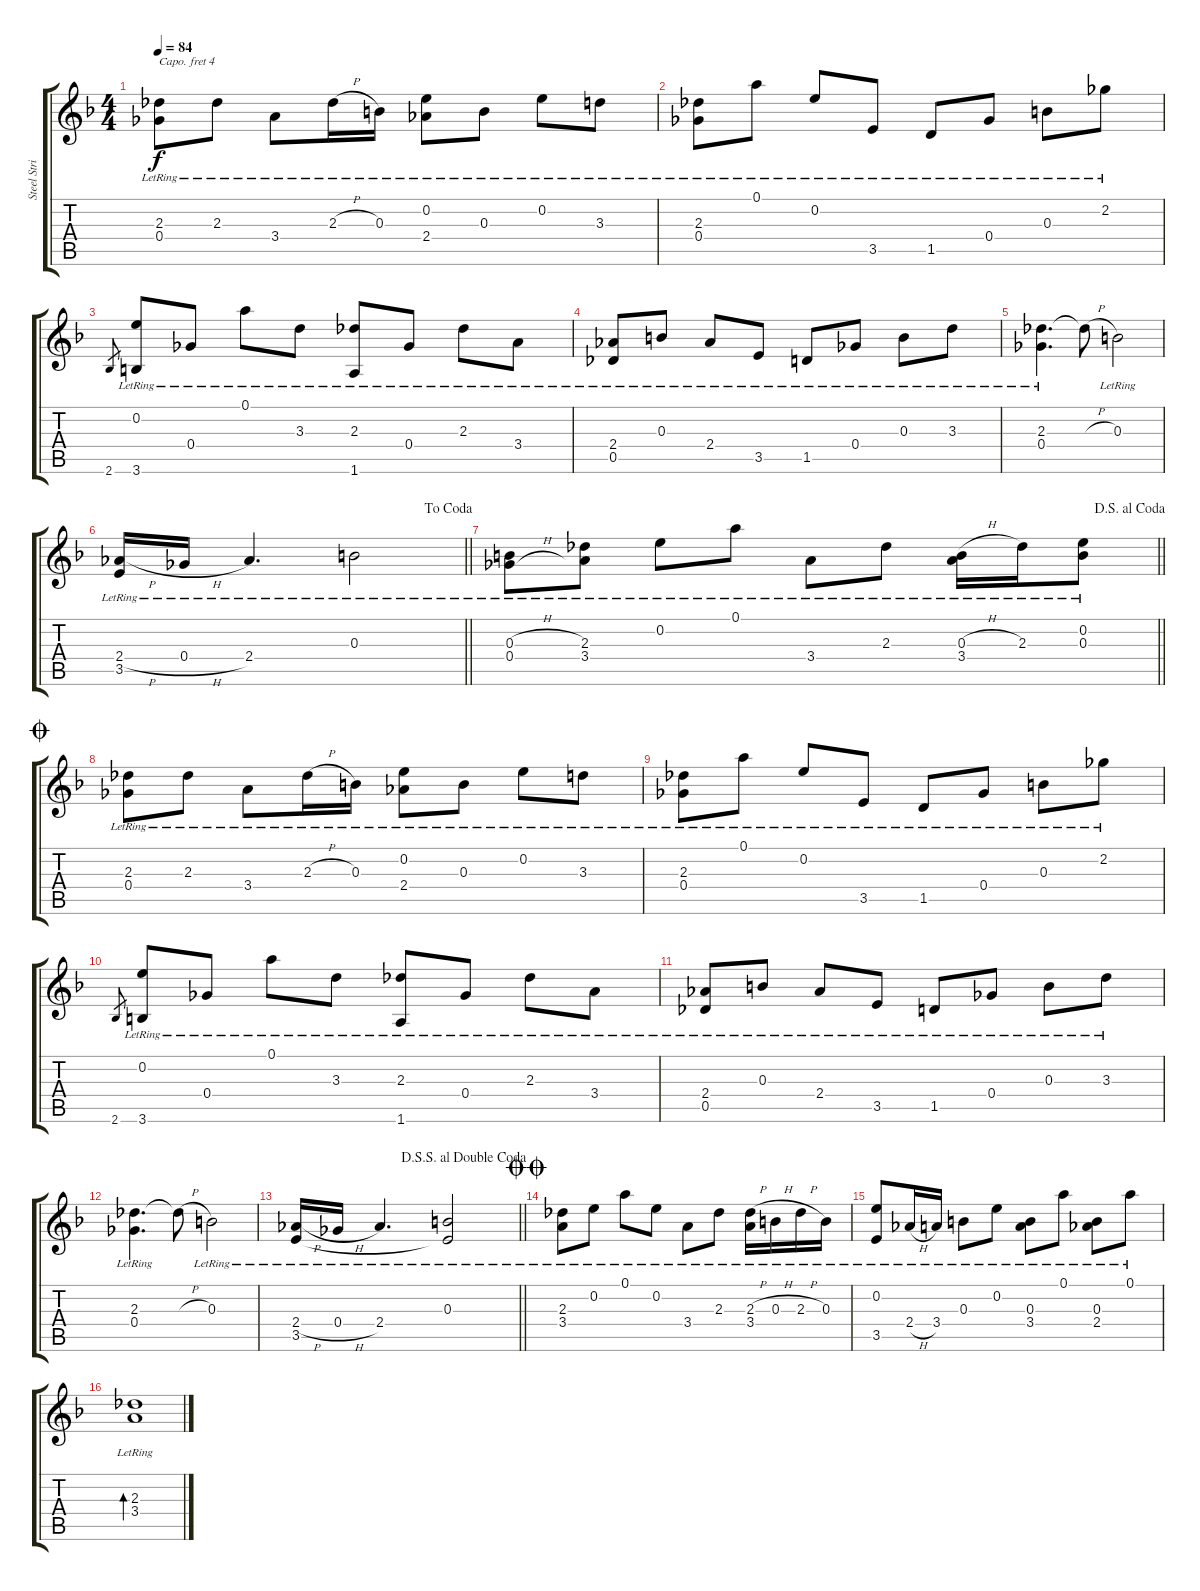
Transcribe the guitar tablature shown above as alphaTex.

\track ("Steel String Acoustic Guitar" "Steel Stri") {instrument acousticguitarsteel}
\staff {score tabs}
\capo 4
\tuning (F4 C4 G3 D3 A2 E2) {hide}
\ts (4 4)
\tempo 84
\clef g2
\ks f
(2.3{lr} 0.4{lr}).8{dy f} 2.3{lr}.8 3.4{lr}.8 2.3{h lr}.16 0.3{lr}.16 (0.2{lr} 2.4{lr}).8 0.3{lr}.8 0.2{lr}.8 3.3{lr}.8 |
(2.3{lr} 0.4{lr}).8 0.1{lr}.8 0.2{lr}.8 3.5{lr}.8 1.5{lr}.8 0.4{lr}.8 0.3{lr}.8 2.2{lr}.8 |
2.6.8{gr} (0.2{lr} 3.6{lr}).8 0.4{lr}.8 0.1{lr}.8 3.3{lr}.8 (2.3{lr} 1.6{lr}).8 0.4{lr}.8 2.3{lr}.8 3.4{lr}.8 |
(2.4{lr} 0.5{lr}).8 0.3{lr}.8 2.4{lr}.8 3.5{lr}.8 1.5{lr}.8 0.4{lr}.8 0.3{lr}.8 3.3{lr}.8 |
(2.3{lr} 0.4{lr}).4{d} 2.3{h t}.8 0.3{lr}.2 |
\jump dacoda
\barLineRight lightlight
(2.4{h lr} 3.5{lr}).16 0.4{h lr}.16 2.4{lr}.4{d} 0.3{lr}.2 |
\jump dalsegnoalcoda
\barLineRight lightlight
(0.3{h lr} 0.4{h lr}).8 (2.3{lr} 3.4{lr}).8 0.2{lr}.8 0.1{lr}.8 3.4{lr}.8 2.3{lr}.8 (0.3{h lr} 3.4{lr}).16 2.3{lr}.16 (0.2{lr} 0.3{lr}).8 |
\jump coda
(2.3{lr} 0.4{lr}).8 2.3{lr}.8 3.4{lr}.8 2.3{h lr}.16 0.3{lr}.16 (0.2{lr} 2.4{lr}).8 0.3{lr}.8 0.2{lr}.8 3.3{lr}.8 |
(2.3{lr} 0.4{lr}).8 0.1{lr}.8 0.2{lr}.8 3.5{lr}.8 1.5{lr}.8 0.4{lr}.8 0.3{lr}.8 2.2{lr}.8 |
2.6.8{gr} (0.2{lr} 3.6{lr}).8 0.4{lr}.8 0.1{lr}.8 3.3{lr}.8 (2.3{lr} 1.6{lr}).8 0.4{lr}.8 2.3{lr}.8 3.4{lr}.8 |
(2.4{lr} 0.5{lr}).8 0.3{lr}.8 2.4{lr}.8 3.5{lr}.8 1.5{lr}.8 0.4{lr}.8 0.3{lr}.8 3.3{lr}.8 |
(2.3{lr} 0.4{lr}).4{d} 2.3{h t}.8 0.3{lr}.2 |
\jump dalsegnosegnoaldoublecoda
\barLineRight lightlight
(2.4{h lr} 3.5{lr}).16 0.4{h lr}.16 2.4{lr}.4{d} (0.3{lr} 3.5{t}).2 |
\jump doublecoda
(2.3{lr} 3.4{lr}).8 0.2{lr}.8 0.1{lr}.8 0.2{lr}.8 3.4{lr}.8 2.3{lr}.8 (2.3{h lr} 3.4{lr}).16 0.3{h lr}.16 2.3{h lr}.16 0.3{lr}.16 |
(0.2{lr} 3.5{lr}).8 2.4{h lr}.16 3.4{lr}.16 0.3{lr}.8 0.2{lr}.8 (0.3{lr} 3.4{lr}).8 0.1{lr}.8 (0.3{lr} 2.4{lr}).8 0.1{lr}.8 |
(2.3{lr} 3.4{lr}).1{bd 30}
